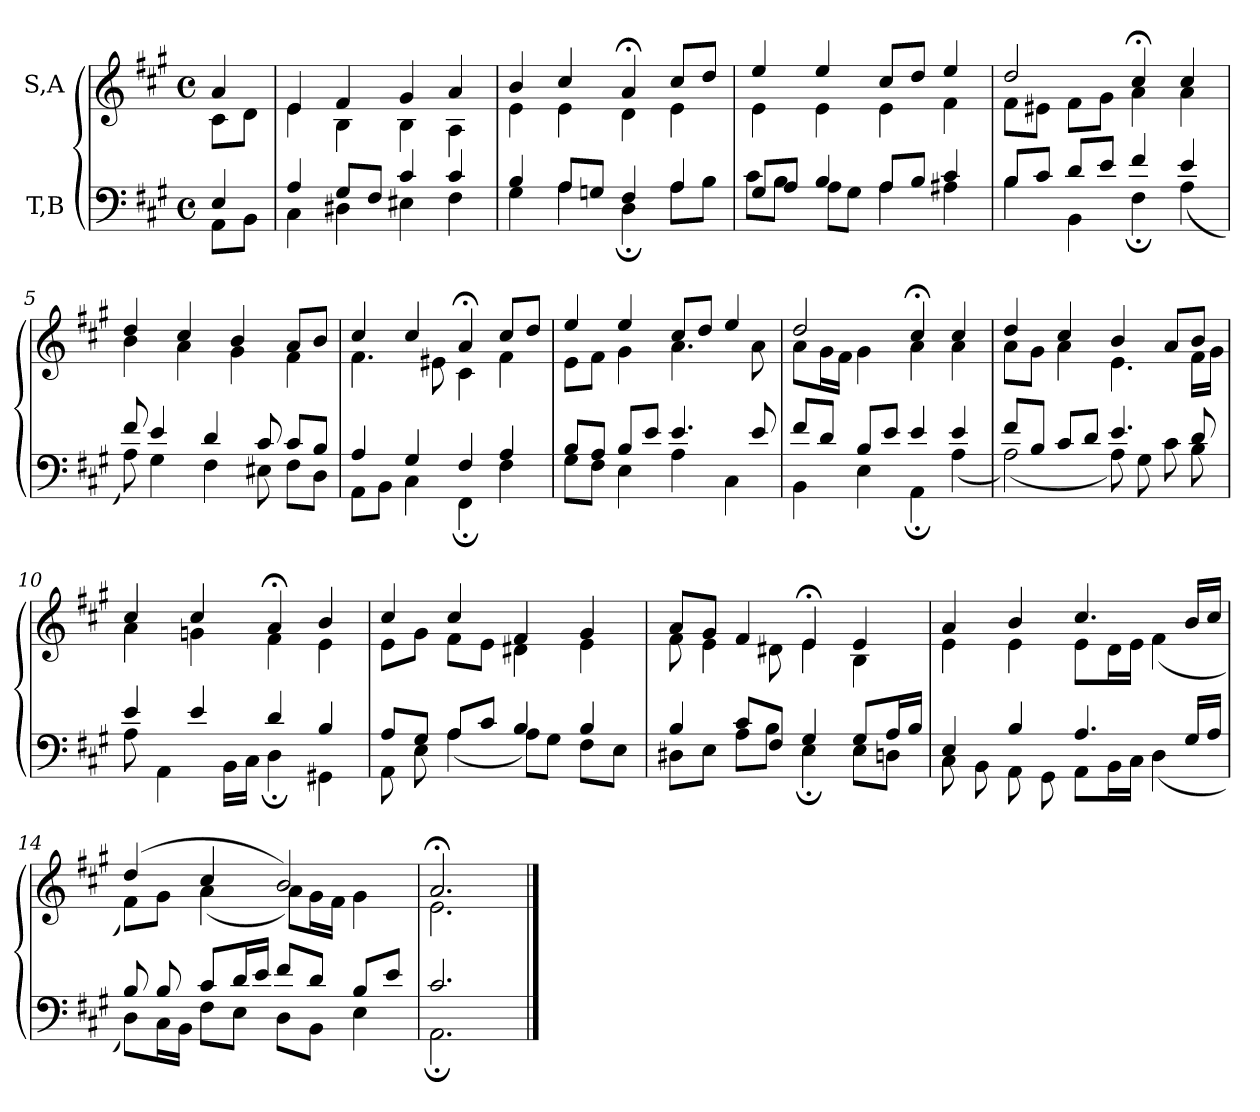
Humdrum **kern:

**kern	**kern
*part2	*part1
*staff2	*staff1
*I"T,B	*I"S,A
*clefF4	*clefG2
*k[f#c#g#]	*k[f#c#g#]
*M4/4	*M4/4
*met(c)	*met(c)
=	=
*^	*^
4E	8AAL	4a	8c#L
.	8BBJ	.	8dJ
=1	=1	=1	=1
4A	4C#	4e	4e
8G#L	4D#X	4f#	4B
8F#J	.	.	.
4c#	4E#X	4g#	4B
4c#	4F#	4a	4A
=2	=2	=2	=2
4B	4G#	4b	4e
8AL	4A	4cc#	4e
8GnJ	.	.	.
4F#	4D;	4a;<	4d
4A	8AL	8cc#L	4e
.	8BJ	8ddJ	.
=3	=3	=3	=3
8G#L	8c#L	4ee	4e
8AJ	8BJ	.	.
4B	8AL	4ee	4e
.	8G#J	.	.
8AL	4A	8cc#L	4e
8BJ	.	8ddJ	.
4c#	4A#X	4ee	4f#
=4	=4	=4	=4
8BL	4B	2dd	8f#L
8c#J	.	.	8e#XJ
8dL	4BB	.	8f#L
8eJ	.	.	8g#J
4f#	4F#;	4cc#;<	4a
4e	(<4A	4cc#	4a
=5	=5	=5	=5
8f#	8A)	4dd	4b
4e	4G#	.	.
.	.	4cc#	4a
4d	4F#	.	.
.	.	4b	4g#
8c#	8E#X	.	.
8c#L	8F#L	8aL	4f#
8BJ	8DJ	8bJ	.
=6	=6	=6	=6
4A	8AAL	4cc#	4.f#
.	8BBJ	.	.
4G#	4C#	4cc#	.
.	.	.	8e#X
4F#	4FF#;	4a;<	4c#
4A	4F#	8cc#L	4f#
.	.	8ddJ	.
=7	=7	=7	=7
8BL	8G#L	4ee	8eL
8AJ	8F#J	.	8f#J
8BL	4E	4ee	4g#
8eJ	.	.	.
4.e	4A	8cc#L	4.a
.	.	8ddJ	.
.	4C#	4ee	.
8e	.	.	8a
=8	=8	=8	=8
8f#L	4BB	2dd	8aL
8dJ	.	.	16g#L
.	.	.	16f#JJ
8BL	4E	.	4g#
8eJ	.	.	.
4e	4AA;	4cc#;<	4a
4e	(<4A	4cc#	4a
=9	=9	=9	=9
8f#L	(<2A)	4dd	8aL
8BJ	.	.	8g#J
8c#L	.	4cc#	4a
8dJ	.	.	.
4.e	8A)	4b	4.e
.	8G#	.	.
.	8c#	8aL	.
8d	8B	8bJ	16f#LL
.	.	.	16g#JJ
=10	=10	=10	=10
4e	8A	4cc#	4a
.	4AA	.	.
4e	.	4cc#	4gn
.	16BBLL	.	.
.	16C#JJ	.	.
4d	4D;	4a;<	4f#
4B	4GG#X	4b	4e
=11	=11	=11	=11
8AL	8AA	4cc#	8eL
8G#J	8E	.	8g#J
8AL	(<4A	4cc#	8f#L
8c#J	.	.	8eJ
4B	8AL)	4f#	4d#X
.	8G#J	.	.
4B	8F#L	4g#	4e
.	8EJ	.	.
=12	=12	=12	=12
4B	8D#XL	8aL	8f#
.	8EJ	8g#J	4e
8c#L	8AL	4f#	.
8F#J	8BJ	.	8d#X
4G#	4E;	4e;<	4e
8G#L	8EL	4e	4B
16AL	8DnJ	.	.
16BJJ	.	.	.
=13	=13	=13	=13
4E	8C#	4a	4e
.	8BB	.	.
4B	8AA	4b	4e
.	8GG#	.	.
4.A	8AAL	4.cc#	8eL
.	16BBL	.	16dL
.	16C#JJ	.	16eJJ
.	(<4D	.	(<4f#
16G#LL	.	16bLL	.
16AJJ	.	16cc#JJ	.
=14	=14	=14	=14
8B	8DL)	(>4dd	8f#L)
8B	16C#L	.	8g#J
.	16BBJJ	.	.
8c#L	8F#L	4cc#	(<4a
16dL	8EJ	.	.
16eJJ	.	.	.
8f#L	8DL	2b)	8aL)
8dJ	8BBJ	.	16g#L
.	.	.	16f#JJ
8BL	4E	.	4g#
8eJ	.	.	.
=1641	=1641	=1641	=1641
2.c#	2.AA;	2.a;<	2.e
*v	*v	*	*
*	*v	*v
==	==
*-	*-
